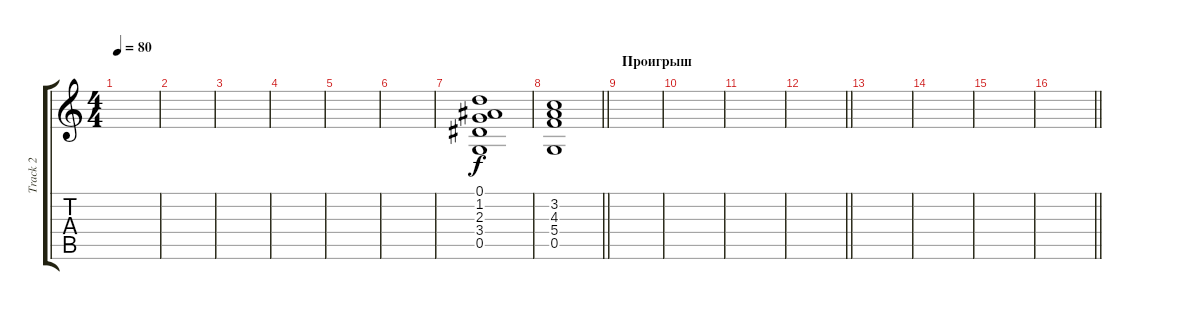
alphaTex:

\track ("Track 2" "Track 2") {instrument overdrivenguitar}
\staff {score tabs}
\tuning (D4 A3 F3 C3 G2 D2) {hide}
\ts (4 4)
\tempo 80
\clef g2
\ks c
|
|
|
|
|
|
(0.1 1.2 2.3 3.4 0.5).1 |
\barLineRight lightlight
(3.2 4.3 5.4 0.5).1 |
\section ("" "Проигрыш")
|
|
|
\barLineRight lightlight
|
|
|
|
\barLineRight lightlight
